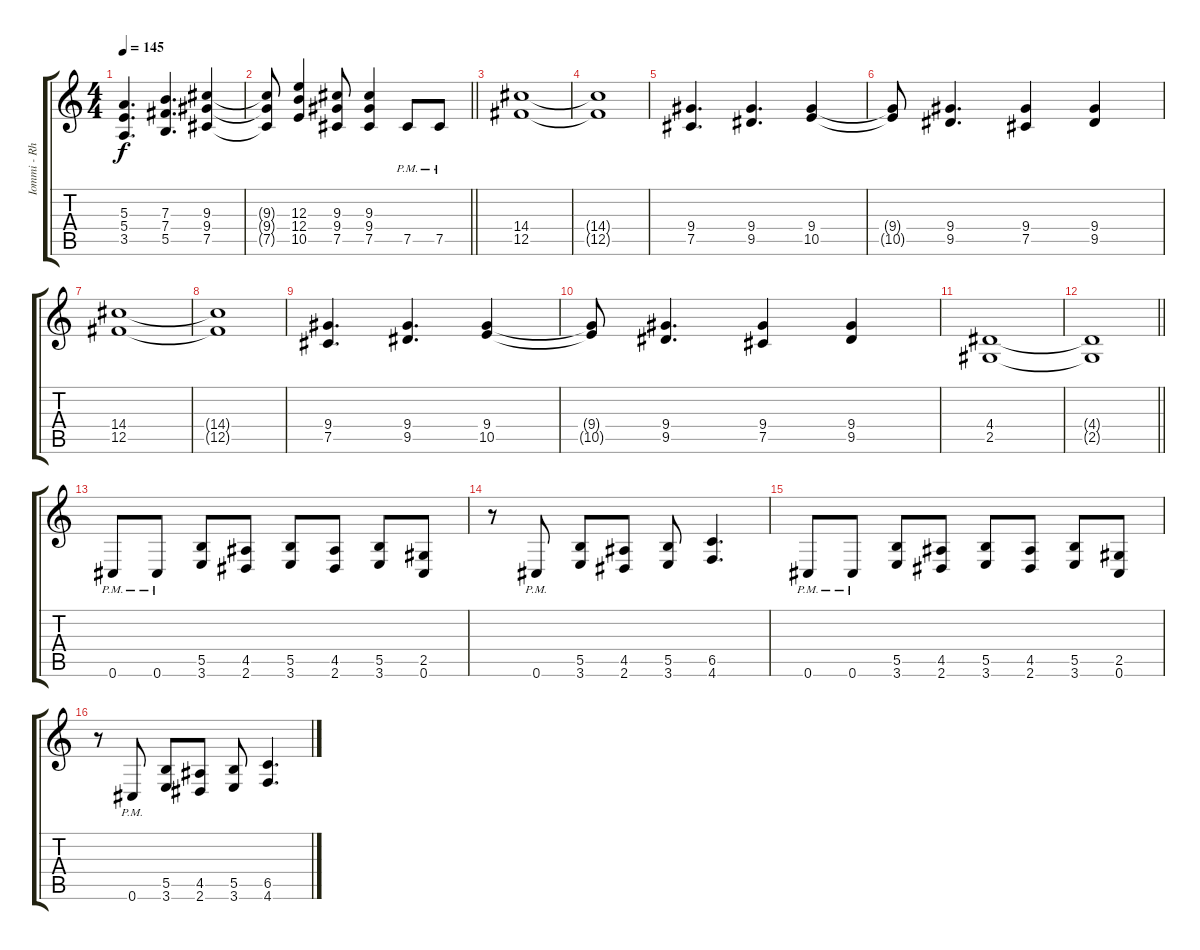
\track ("Iommi - Rhythm" "Iommi - Rh") {instrument distortionguitar}
\staff {score tabs}
\tuning (Db4 Ab3 E3 B2 Gb2 Db2) {hide}
\ts (4 4)
\tempo 145
\clef g2
\ks c
(5.3 5.4 3.5).4{d dy f} (7.3 7.4 5.5).4{d} (9.3 9.4 7.5).4 |
\barLineRight lightlight
(9.3{t} 9.4{t} 7.5{t}).8 (12.3 12.4 10.5).4 (9.3 9.4 7.5).8 (9.3 9.4 7.5).4 7.5{pm}.8 7.5{pm}.8 |
(14.4 12.5).1 |
(14.4{t} 12.5{t}).1 |
(9.4 7.5).4{d} (9.4 9.5).4{d} (9.4 10.5).4 |
(9.4{t} 10.5{t}).8 (9.4 9.5).4{d} (9.4 7.5).4 (9.4 9.5).4 |
(14.4 12.5).1 |
(14.4{t} 12.5{t}).1 |
(9.4 7.5).4{d} (9.4 9.5).4{d} (9.4 10.5).4 |
(9.4{t} 10.5{t}).8 (9.4 9.5).4{d} (9.4 7.5).4 (9.4 9.5).4 |
(4.4 2.5).1 |
\barLineRight lightlight
(4.4{t} 2.5{t}).1 |
0.6{pm}.8 0.6{pm}.8 (5.5 3.6).8 (4.5 2.6).8 (5.5 3.6).8 (4.5 2.6).8 (5.5 3.6).8 (2.5 0.6).8 |
r.8 0.6{pm}.8 (5.5 3.6).8 (4.5 2.6).8 (5.5 3.6).8 (6.5 4.6).4{d} |
0.6{pm}.8 0.6{pm}.8 (5.5 3.6).8 (4.5 2.6).8 (5.5 3.6).8 (4.5 2.6).8 (5.5 3.6).8 (2.5 0.6).8 |
r.8 0.6{pm}.8 (5.5 3.6).8 (4.5 2.6).8 (5.5 3.6).8 (6.5 4.6).4{d}
